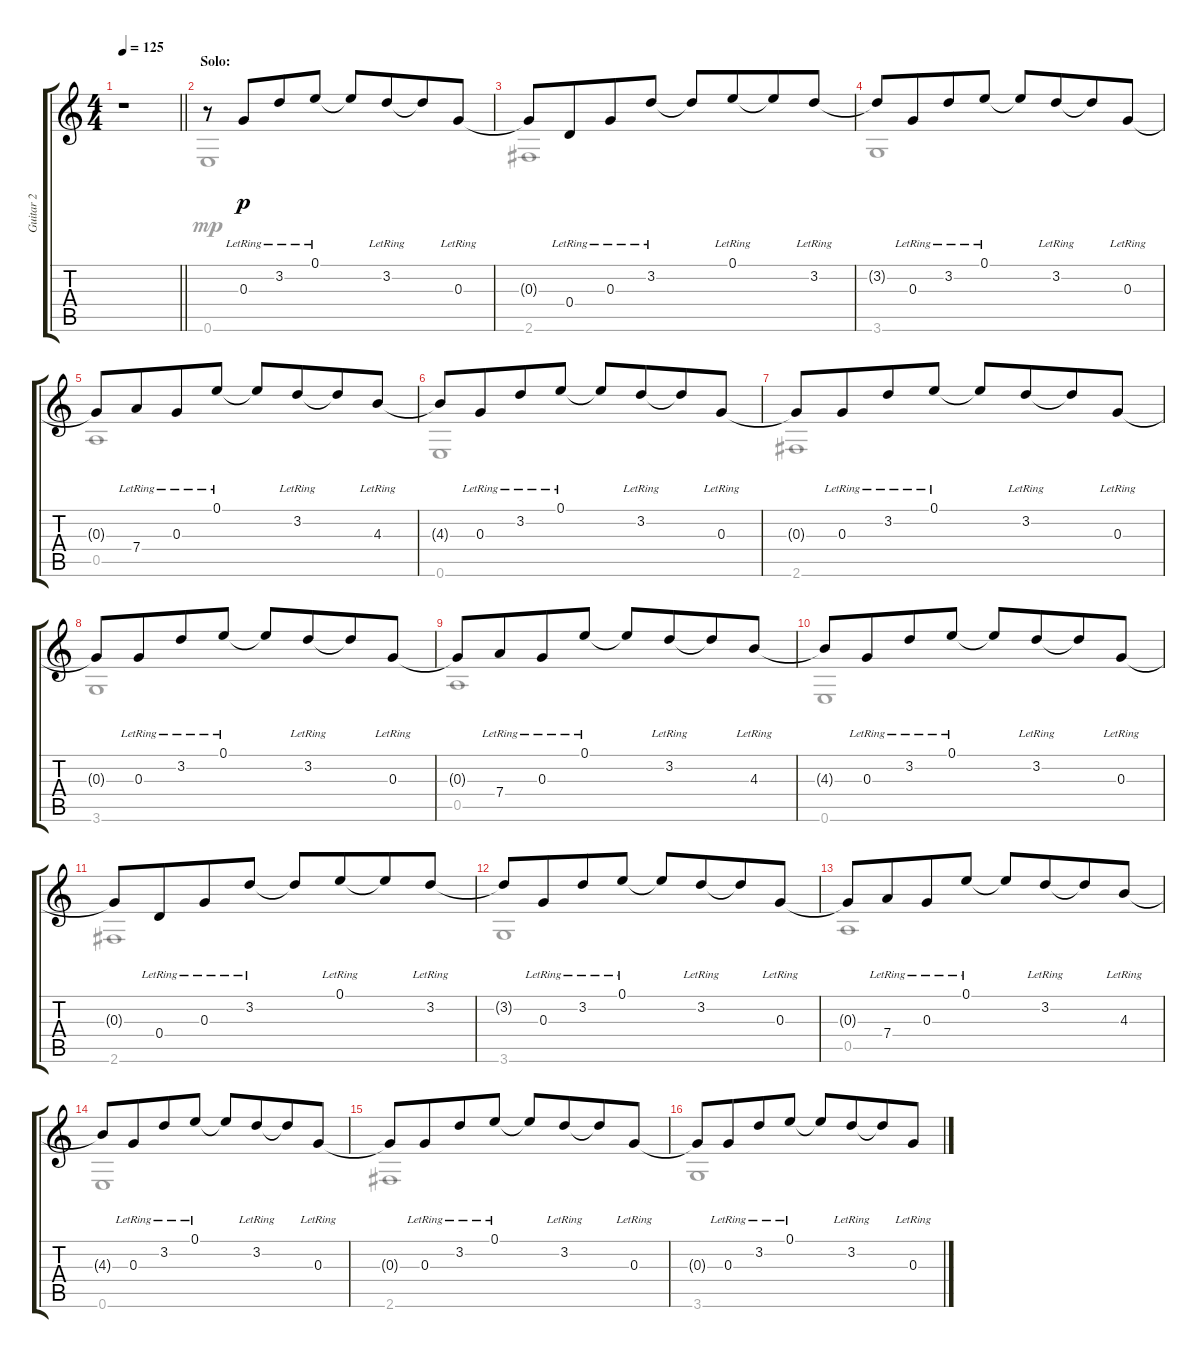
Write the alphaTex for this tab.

\track ("Guitar 2" "Guitar 2") {instrument electricguitarclean}
\staff {score tabs}
\tuning (E4 B3 G3 D3 A2 E2) {hide}
\voice
\ts (4 4)
\tempo 125
\clef g2
\barLineRight lightlight
\ks c
r.1{dy p} |
\section ("" "Solo:")
r.8 0.3{lr}.8{beam merge} 3.2{lr}.8 0.1{lr}.8 0.1{t}.8 3.2{lr}.8{beam merge} 3.2{t}.8 0.3{lr}.8 |
0.3{t}.8 0.4{lr}.8{beam merge} 0.3{lr}.8 3.2{lr}.8 3.2{t}.8 0.1{lr}.8{beam merge} 0.1{t}.8 3.2{lr}.8 |
3.2{t}.8 0.3{lr}.8{beam merge} 3.2{lr}.8 0.1{lr}.8 0.1{t}.8 3.2{lr}.8{beam merge} 3.2{t}.8 0.3{lr}.8 |
0.3{t}.8 7.4{lr}.8{beam merge} 0.3{lr}.8 0.1{lr}.8 0.1{t}.8 3.2{lr}.8{beam merge} 3.2{t}.8 4.3{lr}.8 |
4.3{t}.8 0.3{lr}.8{beam merge} 3.2{lr}.8 0.1{lr}.8 0.1{t}.8 3.2{lr}.8{beam merge} 3.2{t}.8 0.3{lr}.8 |
0.3{t}.8 0.3{lr}.8{beam merge} 3.2{lr}.8 0.1{lr}.8 0.1{t}.8 3.2{lr}.8{beam merge} 3.2{t}.8 0.3{lr}.8 |
0.3{t}.8 0.3{lr}.8{beam merge} 3.2{lr}.8 0.1{lr}.8 0.1{t}.8 3.2{lr}.8{beam merge} 3.2{t}.8 0.3{lr}.8 |
0.3{t}.8 7.4{lr}.8{beam merge} 0.3{lr}.8 0.1{lr}.8 0.1{t}.8 3.2{lr}.8{beam merge} 3.2{t}.8 4.3{lr}.8 |
4.3{t}.8 0.3{lr}.8{beam merge} 3.2{lr}.8 0.1{lr}.8 0.1{t}.8 3.2{lr}.8{beam merge} 3.2{t}.8 0.3{lr}.8 |
0.3{t}.8 0.4{lr}.8{beam merge} 0.3{lr}.8 3.2{lr}.8 3.2{t}.8 0.1{lr}.8{beam merge} 0.1{t}.8 3.2{lr}.8 |
3.2{t}.8 0.3{lr}.8{beam merge} 3.2{lr}.8 0.1{lr}.8 0.1{t}.8 3.2{lr}.8{beam merge} 3.2{t}.8 0.3{lr}.8 |
0.3{t}.8 7.4{lr}.8{beam merge} 0.3{lr}.8 0.1{lr}.8 0.1{t}.8 3.2{lr}.8{beam merge} 3.2{t}.8 4.3{lr}.8 |
4.3{t}.8 0.3{lr}.8{beam merge} 3.2{lr}.8 0.1{lr}.8 0.1{t}.8 3.2{lr}.8{beam merge} 3.2{t}.8 0.3{lr}.8 |
0.3{t}.8 0.3{lr}.8{beam merge} 3.2{lr}.8 0.1{lr}.8 0.1{t}.8 3.2{lr}.8{beam merge} 3.2{t}.8 0.3{lr}.8 |
0.3{t}.8 0.3{lr}.8{beam merge} 3.2{lr}.8 0.1{lr}.8 0.1{t}.8 3.2{lr}.8{beam merge} 3.2{t}.8 0.3{lr}.8
\voice
\clef g2
\ottava regular
\simile none
\barLineRight lightlight
\ks c
|
0.6.1{dy mp} |
2.6.1 |
3.6.1 |
0.5.1 |
0.6.1 |
2.6.1 |
3.6.1 |
0.5.1 |
0.6.1 |
2.6.1 |
3.6.1 |
0.5.1 |
0.6.1 |
2.6.1 |
3.6.1
